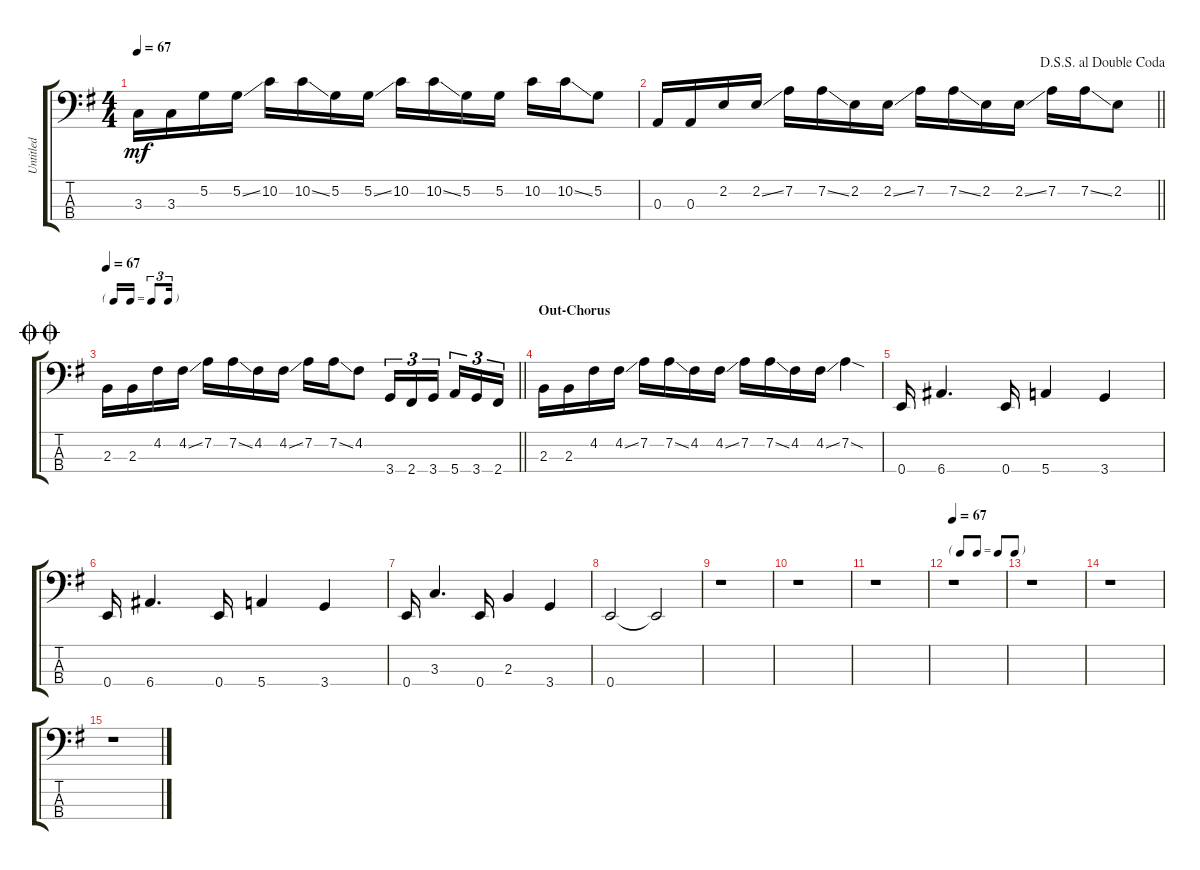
\track ("Untitled" "Untitled") {instrument electricbassfinger}
\staff {score tabs}
\tuning (G2 D2 A1 E1) {hide}
\ts (4 4)
\tempo 67
\clef f4
\ks g
3.3.16{dy mf} 3.3.16 5.2.16 5.2{ss}.16 10.2.16 10.2{ss}.16 5.2.16 5.2{ss}.16 10.2.16 10.2{ss}.16 5.2.16 5.2.16 10.2.16 10.2{ss}.16 5.2.8 |
\jump dalsegnosegnoaldoublecoda
\barLineRight lightlight
0.3.16 0.3.16 2.2.16 2.2{ss}.16 7.2.16 7.2{ss}.16 2.2.16 2.2{ss}.16 7.2.16 7.2{ss}.16 2.2.16 2.2{ss}.16 7.2.16 7.2{ss}.16 2.2.8 |
\tf triplet16th
\jump doublecoda
\tempo 67
\barLineRight lightlight
2.3.16 2.3.16 4.2.16 4.2{ss}.16 7.2.16 7.2{ss}.16 4.2.16 4.2{ss}.16 7.2.16 7.2{ss}.16 4.2.8 3.4.16{tu (3 2)} 2.4.16{tu (3 2)} 3.4.16{tu (3 2) beam splitsecondary} 5.4.16{tu (3 2)} 3.4.16{tu (3 2)} 2.4.16{tu (3 2)} |
\section ("" "Out-Chorus")
2.3.16 2.3.16 4.2.16 4.2{ss}.16 7.2.16 7.2{ss}.16 4.2.16 4.2{ss}.16 7.2.16 7.2{ss}.16 4.2.16 4.2{ss}.16 7.2{sod}.4 |
0.4.16 6.4.4{d} 0.4.16 5.4.4 3.4.4 |
0.4.16 6.4.4{d} 0.4.16 5.4.4 3.4.4 |
0.4.16 3.3.4{d} 0.4.16 2.3.4 3.4.4 |
0.4.2 0.4{t}.2 |
r.1 |
r.1 |
r.1 |
\tf none
\tempo 67
r.1 |
r.1 |
r.1 |
r.1
